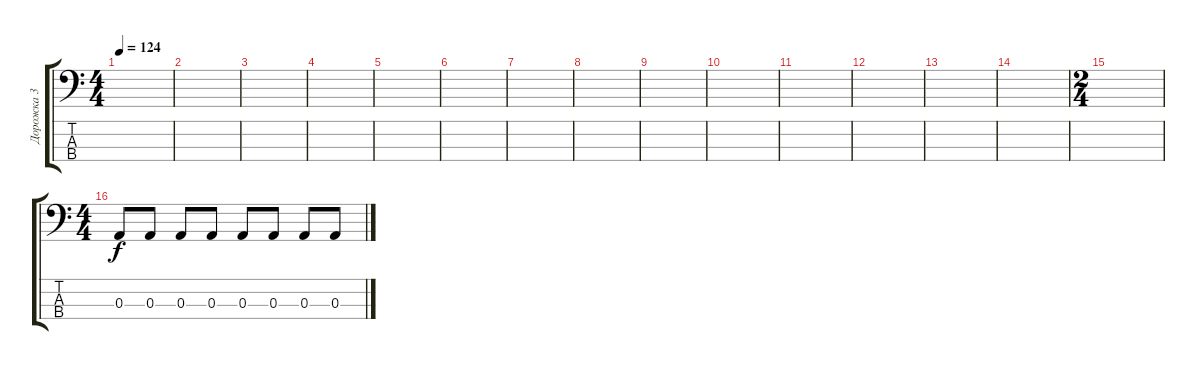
\track ("Дорожка 3" "Дорожка 3") {instrument electricbassfinger}
\staff {score tabs}
\tuning (G2 D2 A1 E1) {hide}
\ts (4 4)
\tempo 124
\clef f4
\ks c
|
|
|
|
|
|
|
|
|
|
|
|
|
|
\ts (2 4)
|
\ts (4 4)
0.3.8 0.3.8 0.3.8 0.3.8 0.3.8 0.3.8 0.3.8 0.3.8
